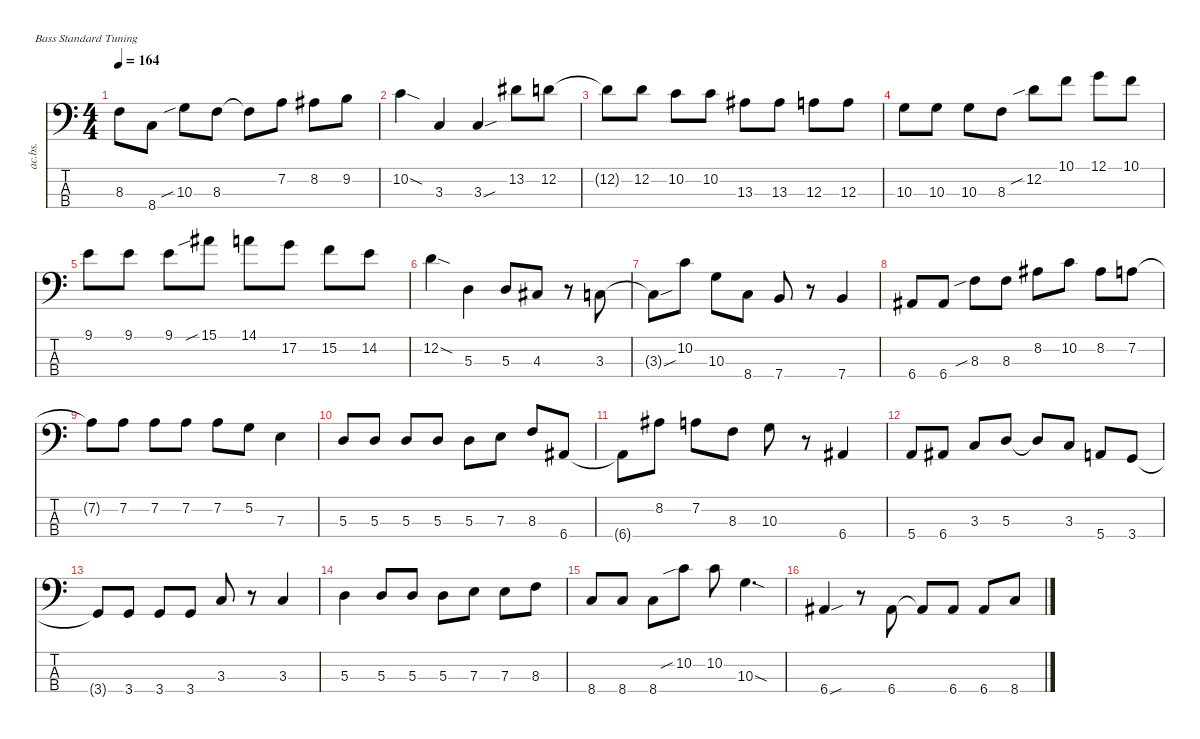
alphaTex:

\defaultSystemsLayout 4
\hideDynamics
\bracketExtendMode nobrackets
\track ("Acoustic Bass" "ac.bs.") {mute instrument acousticbass}
\staff {score tabs}
\tuning (G2 D2 A1 E1)
\ts (4 4)
\tempo 164
\clef f4
\ks c
8.3.8{dy mf beam Down} 8.4.8{beam Down} 10.3{sib}.8{beam Down} 8.3.8{beam Down} 8.3{t}.8{beam Down} 7.2.8{beam Down} 8.2{acc #}.8{beam Down} 9.2.8{beam Down} |
10.2{sod}.4{beam Down} 3.3.4{beam Up} 3.3{sou}.4{beam Up} 13.2{acc #}.8{beam Down} 12.2.8{beam Down} |
12.2{t}.8{beam Down} 12.2.8{beam Down} 10.2.8{beam Down} 10.2.8{beam Down} 13.3{acc #}.8{beam Down} 13.3{acc #}.8{beam Down} 12.3.8{beam Down} 12.3.8{beam Down} |
10.3.8{beam Down} 10.3.8{beam Down} 10.3.8{beam Down} 8.3.8{beam Down} 12.2{sib}.8{beam Down} 10.1.8{beam Down} 12.1.8{beam Down} 10.1.8{beam Down} |
9.1.8{beam Down} 9.1.8{beam Down} 9.1.8{beam Down} 15.1{sib acc #}.8{beam Down} 14.1.8{beam Down} 17.2.8{beam Down} 15.2.8{beam Down} 14.2.8{beam Down} |
12.2{sod}.4{beam Down} 5.3.4{beam Down} 5.3.8{beam Up} 4.3{acc #}.8{beam Up} r.8{beam Down} 3.3.8{beam Up} |
3.3{sou t}.8{beam Down} 10.2.8{beam Down} 10.3.8{beam Down} 8.4.8{beam Down} 7.4.8{beam Up} r.8{beam Down} 7.4.4{beam Up} |
6.4{acc #}.8{beam Up} 6.4{acc #}.8{beam Up} 8.3{sib}.8{beam Down} 8.3.8{beam Down} 8.2{acc #}.8{beam Down} 10.2.8{beam Down} 8.2{acc #}.8{beam Down} 7.2.8{beam Down} |
7.2{t}.8{beam Down} 7.2.8{beam Down} 7.2.8{beam Down} 7.2.8{beam Down} 7.2.8{beam Down} 5.2.8{beam Down} 7.3.4{beam Down} |
5.3.8{beam Up} 5.3.8{beam Up} 5.3.8{beam Up} 5.3.8{beam Up} 5.3.8{beam Down} 7.3.8{beam Down} 8.3.8{beam Up} 6.4{acc #}.8{beam Up} |
6.4{t acc #}.8{beam Down} 8.2{acc #}.8{beam Down} 7.2.8{beam Down} 8.3.8{beam Down} 10.3.8{beam Down} r.8{beam Down} 6.4{acc #}.4{beam Up} |
5.4.8{beam Up} 6.4{acc #}.8{beam Up} 3.3.8{beam Up} 5.3.8{beam Up} 5.3{t}.8{beam Up} 3.3.8{beam Up} 5.4.8{beam Up} 3.4.8{beam Up} |
3.4{t}.8{beam Up} 3.4.8{beam Up} 3.4.8{beam Up} 3.4.8{beam Up} 3.3.8{beam Up} r.8{beam Down} 3.3.4{beam Up} |
5.3.4{beam Down} 5.3.8{beam Up} 5.3.8{beam Up} 5.3.8{beam Down} 7.3.8{beam Down} 7.3.8{beam Down} 8.3.8{beam Down} |
8.4.8{beam Up} 8.4.8{beam Up} 8.4.8{beam Down} 10.2{sib}.8{beam Down} 10.2.8{beam Down} 10.3{sod}.4{d beam Down} |
6.4{sou acc #}.4{beam Up} r.8{beam Down} 6.4{acc #}.8{beam Up} 6.4{t acc #}.8{beam Up} 6.4{acc #}.8{beam Up} 6.4{acc #}.8{beam Up} 8.4.8{beam Up}
